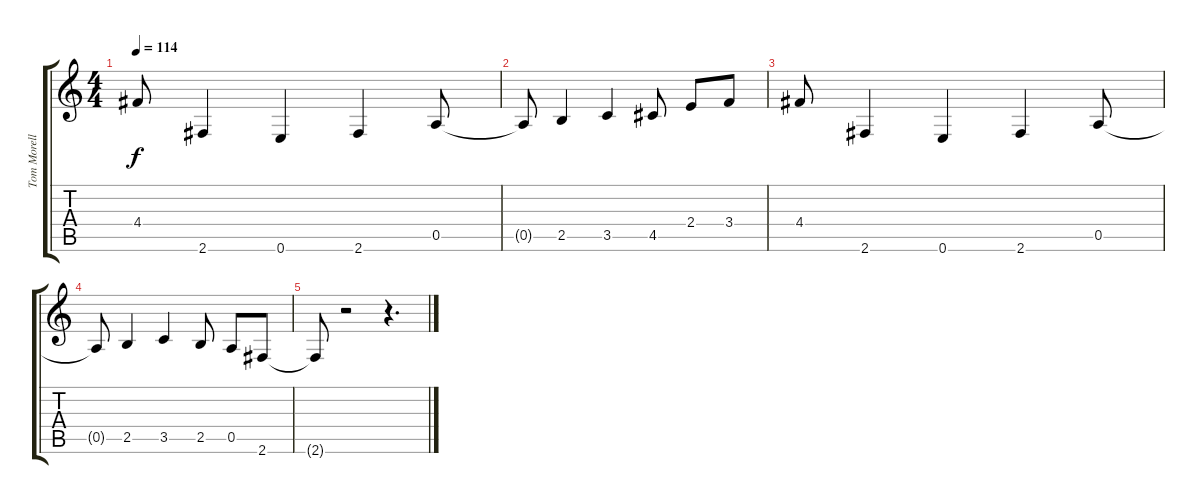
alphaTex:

\track ("Tom Morello" "Tom Morell") {instrument overdrivenguitar}
\staff {score tabs}
\tuning (E4 B3 G3 D3 A2 E2) {hide}
\ts (4 4)
\tempo 114
\clef g2
\ks c
4.4.8{dy f} 2.6.4 0.6.4 2.6.4 0.5.8 |
0.5{t}.8 2.5.4 3.5.4 4.5.8 2.4.8 3.4.8 |
4.4.8 2.6.4 0.6.4 2.6.4 0.5.8 |
0.5{t}.8 2.5.4 3.5.4 2.5.8 0.5.8 2.6.8 |
2.6{t}.8 r.2 r.4{d}
